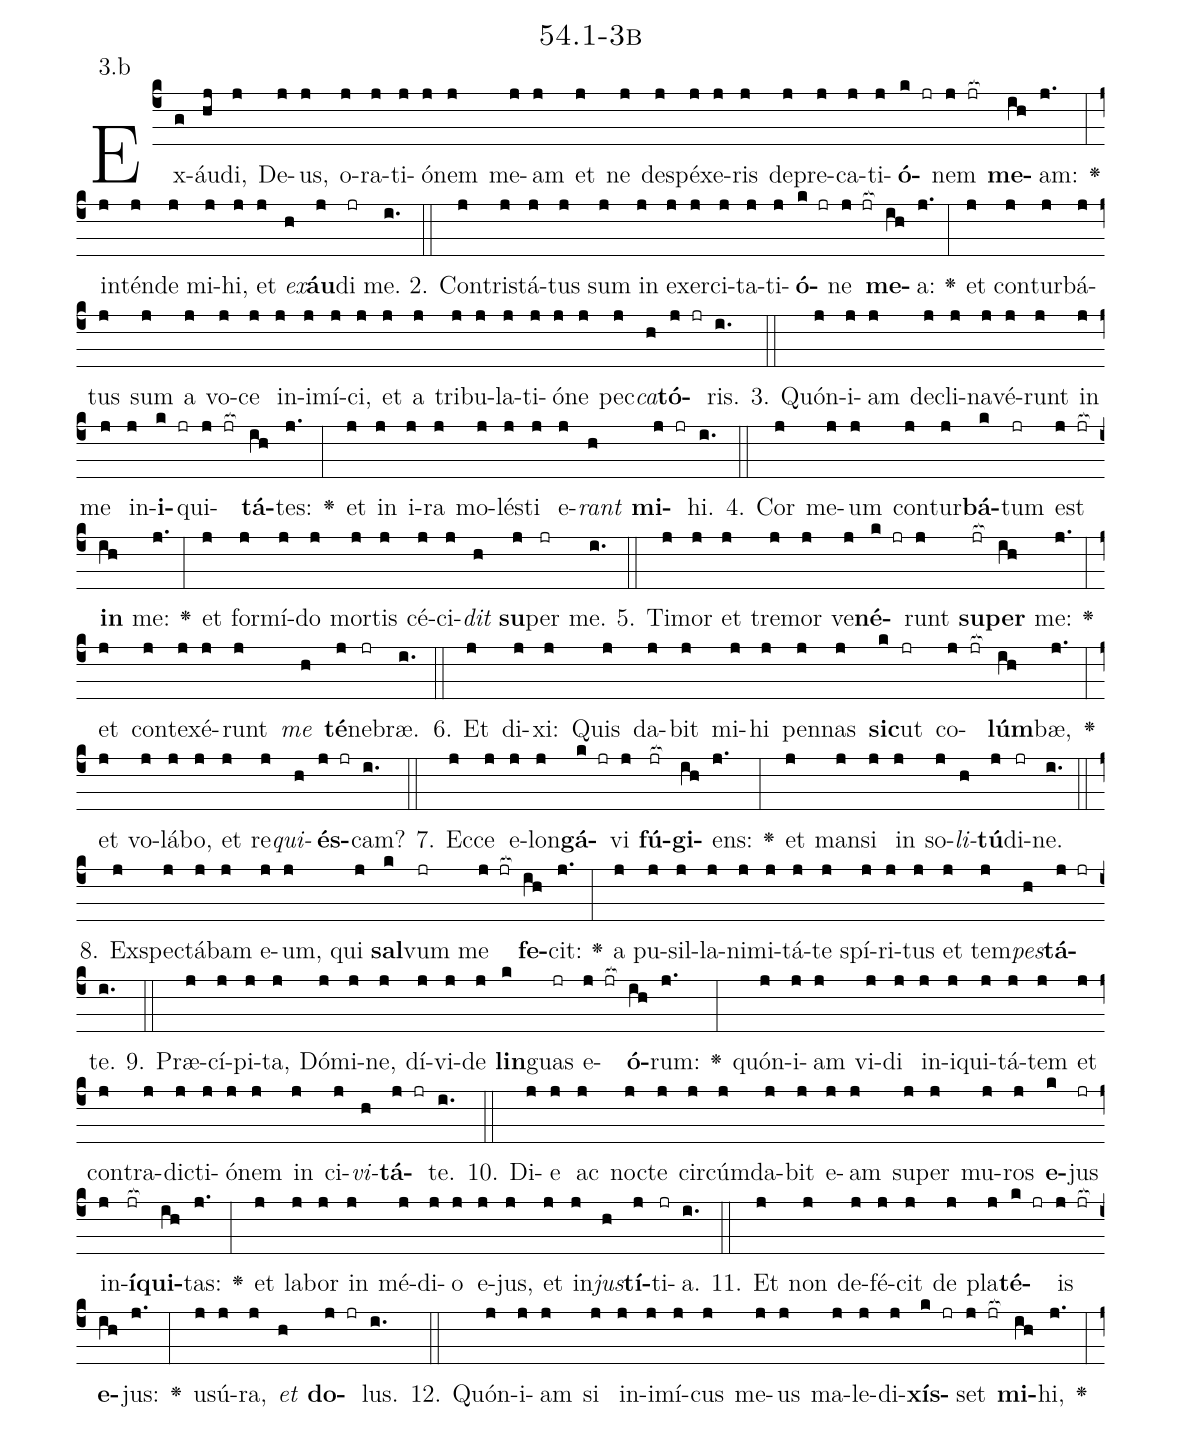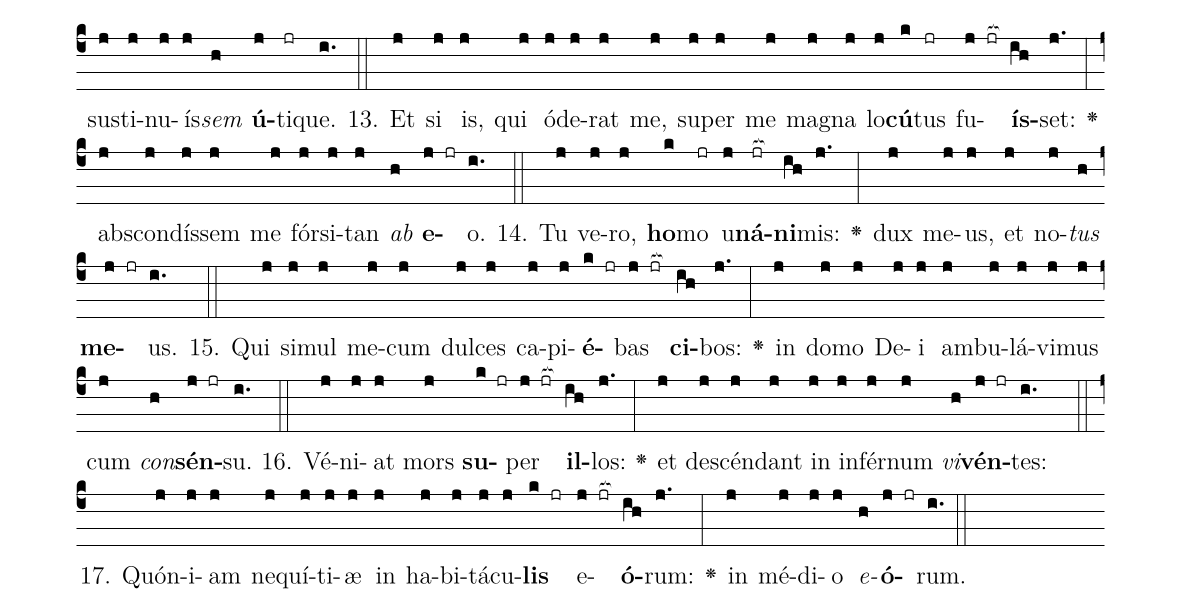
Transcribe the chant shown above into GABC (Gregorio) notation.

name: 54.1-3b;
annotation: 3.b;
%%
(c4)Ex(g)áu(hj)di,(j) De(j)us,(j) o(j)ra(j)ti(j)ó(j)nem(j) me(j)am(j) et(j) ne(j) de(j)spé(j)xe(j)ris(j) de(j)pre(j)ca(j)ti(j)<b>ó</b>(k jr)nem(j jr[ocb:1{]) <b>me</b>(ih[ocb:0}])am:(j.) <v>\greheightstar</v>(:) in(j)tén(j)de(j) mi(j)hi,(j) et(j) <i>ex</i>(h)<b>áu</b>(j)di(jr) me.(i.) (::)
2. Con(j)tris(j)tá(j)tus(j) sum(j) in(j) ex(j)er(j)ci(j)ta(j)ti(j)<b>ó</b>(k jr)ne(j jr[ocb:1{]) <b>me</b>(ih[ocb:0}])a:(j.) <v>\greheightstar</v>(:) et(j) con(j)tur(j)bá(j)tus(j) sum(j) a(j) vo(j)ce(j) in(j)i(j)mí(j)ci,(j) et(j) a(j) tri(j)bu(j)la(j)ti(j)ó(j)ne(j) pec(j)<i>ca</i>(h)<b>tó</b>(j jr)ris.(i.) (::)
3. Quón(j)i(j)am(j) de(j)cli(j)na(j)vé(j)runt(j) in(j) me(j) in(j)<b>i</b>(k jr)qui(j jr[ocb:1{])<b>tá</b>(ih[ocb:0}])tes:(j.) <v>\greheightstar</v>(:) et(j) in(j) i(j)ra(j) mo(j)lés(j)ti(j) e(j)<i>rant</i>(h) <b>mi</b>(j jr)hi.(i.) (::)
4. Cor(j) me(j)um(j) con(j)tur(j)<b>bá</b>(k)tum(jr) est(j jr[ocb:1{]) <b>in</b>(ih[ocb:0}]) me:(j.) <v>\greheightstar</v>(:) et(j) for(j)mí(j)do(j) mor(j)tis(j) cé(j)ci(j)<i>dit</i>(h) <b>su</b>(j)per(jr) me.(i.) (::)
5. Ti(j)mor(j) et(j) tre(j)mor(j) ve(j)<b>né</b>(k jr)runt(j) <b>su</b>(jr[ocb:1{])<b>per</b>(ih[ocb:0}]) me:(j.) <v>\greheightstar</v>(:) et(j) con(j)te(j)xé(j)runt(j) <i>me</i>(h) <b>té</b>(j)ne(jr)bræ.(i.) (::)
6. Et(j) di(j)xi:(j) Quis(j) da(j)bit(j) mi(j)hi(j) pen(j)nas(j) <b>sic</b>(k)ut(jr) co(j jr[ocb:1{])<b>lúm</b>(ih[ocb:0}])bæ,(j.) <v>\greheightstar</v>(:) et(j) vo(j)lá(j)bo,(j) et(j) re(j)<i>qui</i>(h)<b>és</b>(j jr)cam?(i.) (::)
7. Ec(j)ce(j) e(j)lon(j)<b>gá</b>(k jr)vi(j) <b>fú</b>(jr[ocb:1{])<b>gi</b>(ih[ocb:0}])ens:(j.) <v>\greheightstar</v>(:) et(j) man(j)si(j) in(j) so(j)<i>li</i>(h)<b>tú</b>(j)di(jr)ne.(i.) (::)
8. Ex(j)spec(j)tá(j)bam(j) e(j)um,(j) qui(j) <b>sal</b>(k)vum(jr) me(j jr[ocb:1{]) <b>fe</b>(ih[ocb:0}])cit:(j.) <v>\greheightstar</v>(:) a(j) pu(j)sil(j)la(j)ni(j)mi(j)tá(j)te(j) spí(j)ri(j)tus(j) et(j) tem(j)<i>pes</i>(h)<b>tá</b>(j jr)te.(i.) (::)
9. Præ(j)cí(j)pi(j)ta,(j) Dó(j)mi(j)ne,(j) dí(j)vi(j)de(j) <b>lin</b>(k)guas(jr) e(j jr[ocb:1{])<b>ó</b>(ih[ocb:0}])rum:(j.) <v>\greheightstar</v>(:) quón(j)i(j)am(j) vi(j)di(j) in(j)i(j)qui(j)tá(j)tem(j) et(j) con(j)tra(j)dic(j)ti(j)ó(j)nem(j) in(j) ci(j)<i>vi</i>(h)<b>tá</b>(j jr)te.(i.) (::)
10. Di(j)e(j) ac(j) noc(j)te(j) cir(j)cúm(j)da(j)bit(j) e(j)am(j) su(j)per(j) mu(j)ros(j) <b>e</b>(k)jus(jr) in(j)<b>í</b>(jr[ocb:1{])<b>qui</b>(ih[ocb:0}])tas:(j.) <v>\greheightstar</v>(:) et(j) la(j)bor(j) in(j) mé(j)di(j)o(j) e(j)jus,(j) et(j) in(j)<i>jus</i>(h)<b>tí</b>(j)ti(jr)a.(i.) (::)
11. Et(j) non(j) de(j)fé(j)cit(j) de(j) pla(j)<b>té</b>(k jr)is(j jr[ocb:1{]) <b>e</b>(ih[ocb:0}])jus:(j.) <v>\greheightstar</v>(:) u(j)sú(j)ra,(j) <i>et</i>(h) <b>do</b>(j jr)lus.(i.) (::)
12. Quón(j)i(j)am(j) si(j) in(j)i(j)mí(j)cus(j) me(j)us(j) ma(j)le(j)di(j)<b>xís</b>(k jr)set(j jr[ocb:1{]) <b>mi</b>(ih[ocb:0}])hi,(j.) <v>\greheightstar</v>(:) sus(j)ti(j)nu(j)ís(j)<i>sem</i>(h) <b>ú</b>(j)ti(jr)que.(i.) (::)
13. Et(j) si(j) is,(j) qui(j) ó(j)de(j)rat(j) me,(j) su(j)per(j) me(j) ma(j)gna(j) lo(j)<b>cú</b>(k)tus(jr) fu(j jr[ocb:1{])<b>ís</b>(ih[ocb:0}])set:(j.) <v>\greheightstar</v>(:) abs(j)con(j)dís(j)sem(j) me(j) fór(j)si(j)tan(j) <i>ab</i>(h) <b>e</b>(j jr)o.(i.) (::)
14. Tu(j) ve(j)ro,(j) <b>ho</b>(k)mo(jr) u(j)<b>ná</b>(jr[ocb:1{])<b>ni</b>(ih[ocb:0}])mis:(j.) <v>\greheightstar</v>(:) dux(j) me(j)us,(j) et(j) no(j)<i>tus</i>(h) <b>me</b>(j jr)us.(i.) (::)
15. Qui(j) si(j)mul(j) me(j)cum(j) dul(j)ces(j) ca(j)pi(j)<b>é</b>(k jr)bas(j jr[ocb:1{]) <b>ci</b>(ih[ocb:0}])bos:(j.) <v>\greheightstar</v>(:) in(j) do(j)mo(j) De(j)i(j) am(j)bu(j)lá(j)vi(j)mus(j) cum(j) <i>con</i>(h)<b>sén</b>(j jr)su.(i.) (::)
16. Vé(j)ni(j)at(j) mors(j) <b>su</b>(k jr)per(j jr[ocb:1{]) <b>il</b>(ih[ocb:0}])los:(j.) <v>\greheightstar</v>(:) et(j) de(j)scén(j)dant(j) in(j) in(j)fér(j)num(j) <i>vi</i>(h)<b>vén</b>(j jr)tes:(i.) (::)
17. Quón(j)i(j)am(j) ne(j)quí(j)ti(j)æ(j) in(j) ha(j)bi(j)tá(j)cu(j)<b>lis</b>(k jr) e(j jr[ocb:1{])<b>ó</b>(ih[ocb:0}])rum:(j.) <v>\greheightstar</v>(:) in(j) mé(j)di(j)o(j) <i>e</i>(h)<b>ó</b>(j jr)rum.(i.) (::)
